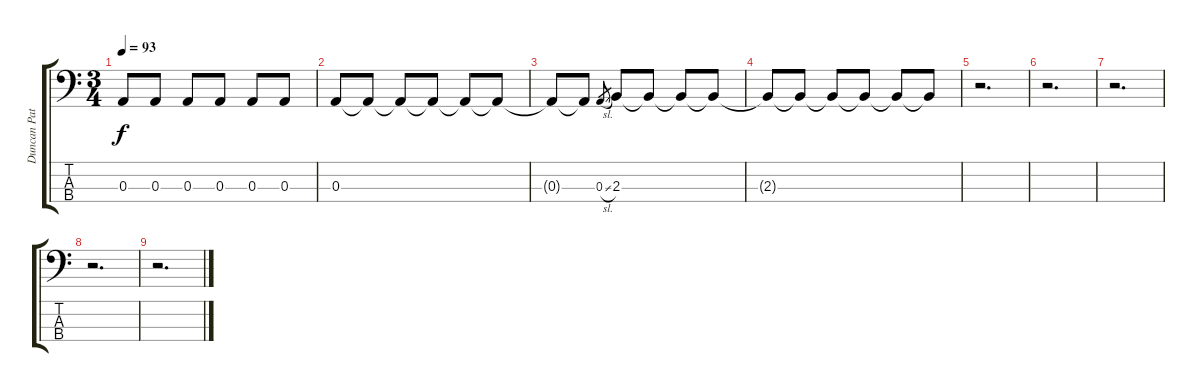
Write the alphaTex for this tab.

\track ("Duncan Patterson (Bass Guitar)" "Duncan Pat") {instrument electricbassfinger}
\staff {score tabs}
\tuning (G2 D2 A1 E1) {hide}
\ts (3 4)
\tempo 93
\clef f4
\ks c
0.3.8{dy f} 0.3.8 0.3.8 0.3.8 0.3.8 0.3.8 |
0.3.8 0.3{t}.8 0.3{t}.8 0.3{t}.8 0.3{t}.8 0.3{t}.8 |
0.3{t}.8 0.3{t}.8 0.3{sl}.8{gr} 2.3.8 2.3{t}.8 2.3{t}.8 2.3{t}.8 |
2.3{t}.8 2.3{t}.8 2.3{t}.8 2.3{t}.8 2.3{t}.8 2.3{t}.8 |
r.2{d} |
r.2{d} |
r.2{d} |
r.2{d} |
r.2{d}
